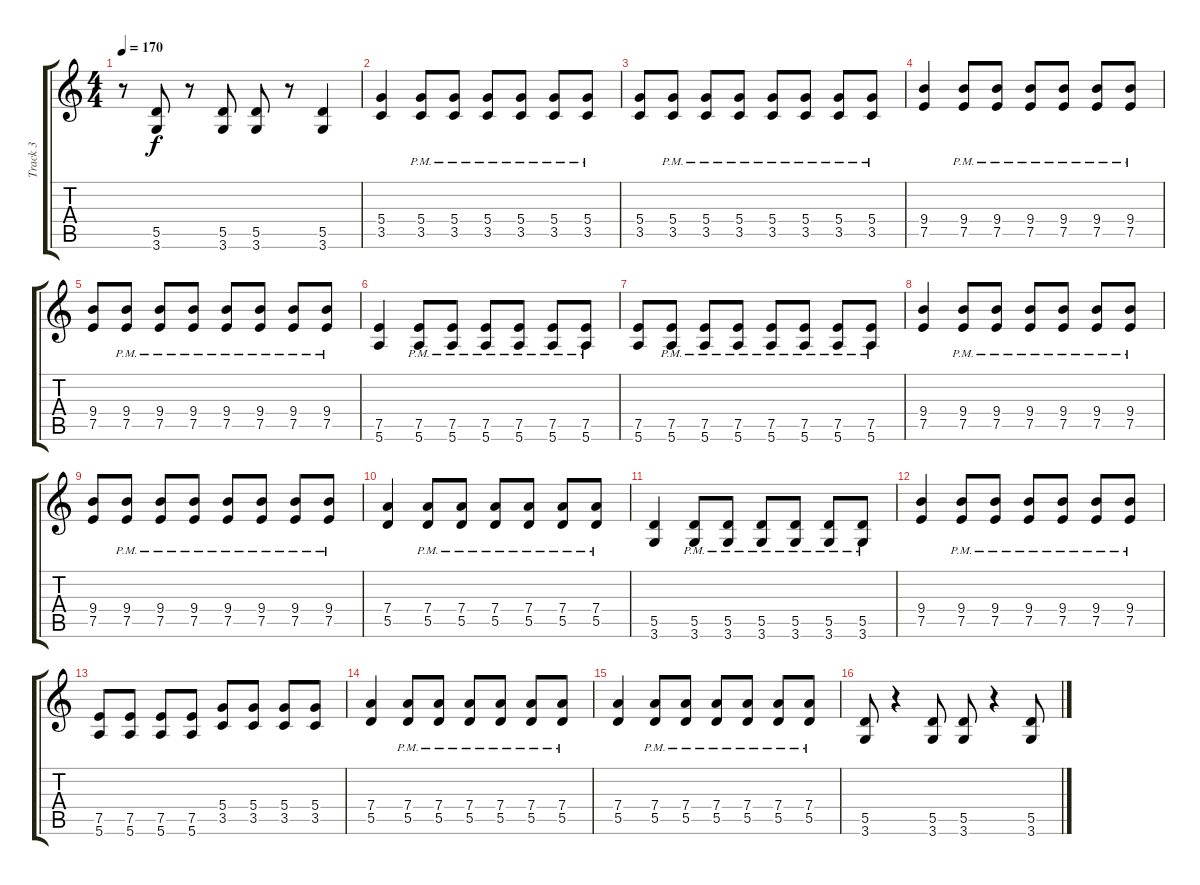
\track ("Track 3" "Track 3") {instrument distortionguitar}
\staff {score tabs}
\tuning (E4 B3 G3 D3 A2 E2) {hide}
\ts (4 4)
\tempo 170
\clef g2
\ks c
r.8{dy f} (5.5 3.6).8 r.8 (5.5 3.6).8 (5.5 3.6).8 r.8 (5.5 3.6).4 |
(5.4 3.5).4 (5.4{pm} 3.5).8 (5.4{pm} 3.5).8 (5.4{pm} 3.5).8 (5.4{pm} 3.5).8 (5.4{pm} 3.5).8 (5.4{pm} 3.5).8 |
(5.4 3.5).8 (5.4{pm} 3.5).8 (5.4{pm} 3.5).8 (5.4{pm} 3.5).8 (5.4{pm} 3.5).8 (5.4{pm} 3.5).8 (5.4{pm} 3.5).8 (5.4{pm} 3.5).8 |
(9.4 7.5).4 (9.4{pm} 7.5).8 (9.4{pm} 7.5).8 (9.4{pm} 7.5).8 (9.4{pm} 7.5).8 (9.4{pm} 7.5).8 (9.4{pm} 7.5).8 |
(9.4 7.5).8 (9.4{pm} 7.5).8 (9.4{pm} 7.5).8 (9.4{pm} 7.5).8 (9.4{pm} 7.5).8 (9.4{pm} 7.5).8 (9.4{pm} 7.5).8 (9.4{pm} 7.5).8 |
(7.5 5.6).4 (7.5{pm} 5.6).8 (7.5{pm} 5.6).8 (7.5{pm} 5.6).8 (7.5{pm} 5.6).8 (7.5{pm} 5.6).8 (7.5{pm} 5.6).8 |
(7.5 5.6).8 (7.5{pm} 5.6).8 (7.5{pm} 5.6).8 (7.5{pm} 5.6).8 (7.5{pm} 5.6).8 (7.5{pm} 5.6).8 (7.5{pm} 5.6).8 (7.5{pm} 5.6).8 |
(9.4 7.5).4 (9.4{pm} 7.5).8 (9.4{pm} 7.5).8 (9.4{pm} 7.5).8 (9.4{pm} 7.5).8 (9.4{pm} 7.5).8 (9.4{pm} 7.5).8 |
(9.4 7.5).8 (9.4{pm} 7.5).8 (9.4{pm} 7.5).8 (9.4{pm} 7.5).8 (9.4{pm} 7.5).8 (9.4{pm} 7.5).8 (9.4{pm} 7.5).8 (9.4{pm} 7.5).8 |
(7.4 5.5).4 (7.4{pm} 5.5).8 (7.4{pm} 5.5).8 (7.4{pm} 5.5).8 (7.4{pm} 5.5).8 (7.4{pm} 5.5).8 (7.4{pm} 5.5).8 |
(5.5 3.6).4 (5.5{pm} 3.6).8 (5.5{pm} 3.6).8 (5.5{pm} 3.6).8 (5.5{pm} 3.6).8 (5.5{pm} 3.6).8 (5.5{pm} 3.6).8 |
(9.4 7.5).4 (9.4{pm} 7.5).8 (9.4{pm} 7.5).8 (9.4{pm} 7.5).8 (9.4{pm} 7.5).8 (9.4{pm} 7.5).8 (9.4{pm} 7.5).8 |
(7.5 5.6).8 (7.5 5.6).8 (7.5 5.6).8 (7.5 5.6).8 (5.4 3.5).8 (5.4 3.5).8 (5.4 3.5).8 (5.4 3.5).8 |
(7.4 5.5).4 (7.4{pm} 5.5).8 (7.4{pm} 5.5).8 (7.4{pm} 5.5).8 (7.4{pm} 5.5).8 (7.4{pm} 5.5).8 (7.4{pm} 5.5).8 |
(7.4 5.5).4 (7.4{pm} 5.5).8 (7.4{pm} 5.5).8 (7.4{pm} 5.5).8 (7.4{pm} 5.5).8 (7.4{pm} 5.5).8 (7.4{pm} 5.5).8 |
(5.5 3.6).8 r.4 (5.5 3.6).8 (5.5 3.6).8 r.4 (5.5 3.6).8
